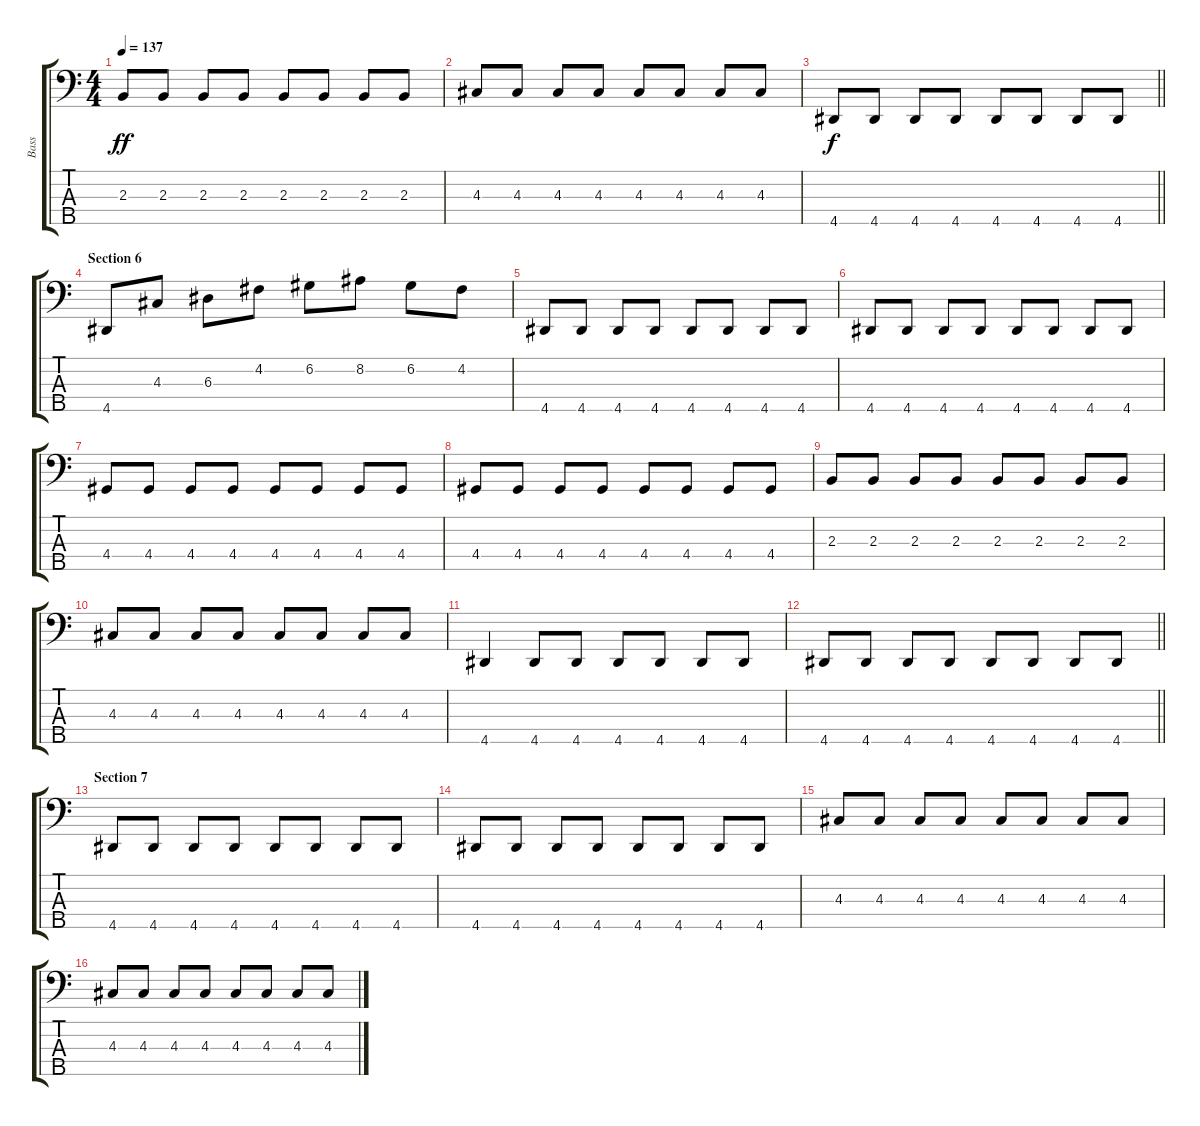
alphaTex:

\track ("Bass" "Bass") {instrument electricbassfinger}
\staff {score tabs}
\tuning (G2 D2 A1 E1 B0) {hide}
\ts (4 4)
\tempo 137
\clef f4
\ks c
2.3.8{dy ff} 2.3.8 2.3.8 2.3.8 2.3.8 2.3.8 2.3.8 2.3.8 |
4.3.8 4.3.8 4.3.8 4.3.8 4.3.8 4.3.8 4.3.8 4.3.8 |
\barLineRight lightlight
4.5.8{dy f} 4.5.8 4.5.8 4.5.8 4.5.8 4.5.8 4.5.8 4.5.8 |
\section ("" "Section 6")
4.5.8 4.3.8 6.3.8 4.2.8 6.2.8 8.2.8 6.2.8 4.2.8 |
4.5.8 4.5.8 4.5.8 4.5.8 4.5.8 4.5.8 4.5.8 4.5.8 |
4.5.8 4.5.8 4.5.8 4.5.8 4.5.8 4.5.8 4.5.8 4.5.8 |
4.4.8 4.4.8 4.4.8 4.4.8 4.4.8 4.4.8 4.4.8 4.4.8 |
4.4.8 4.4.8 4.4.8 4.4.8 4.4.8 4.4.8 4.4.8 4.4.8 |
2.3.8 2.3.8 2.3.8 2.3.8 2.3.8 2.3.8 2.3.8 2.3.8 |
4.3.8 4.3.8 4.3.8 4.3.8 4.3.8 4.3.8 4.3.8 4.3.8 |
4.5.4 4.5.8 4.5.8 4.5.8 4.5.8 4.5.8 4.5.8 |
\barLineRight lightlight
4.5.8 4.5.8 4.5.8 4.5.8 4.5.8 4.5.8 4.5.8 4.5.8 |
\section ("" "Section 7")
4.5.8 4.5.8 4.5.8 4.5.8 4.5.8 4.5.8 4.5.8 4.5.8 |
4.5.8 4.5.8 4.5.8 4.5.8 4.5.8 4.5.8 4.5.8 4.5.8 |
4.3.8 4.3.8 4.3.8 4.3.8 4.3.8 4.3.8 4.3.8 4.3.8 |
4.3.8 4.3.8 4.3.8 4.3.8 4.3.8 4.3.8 4.3.8 4.3.8
